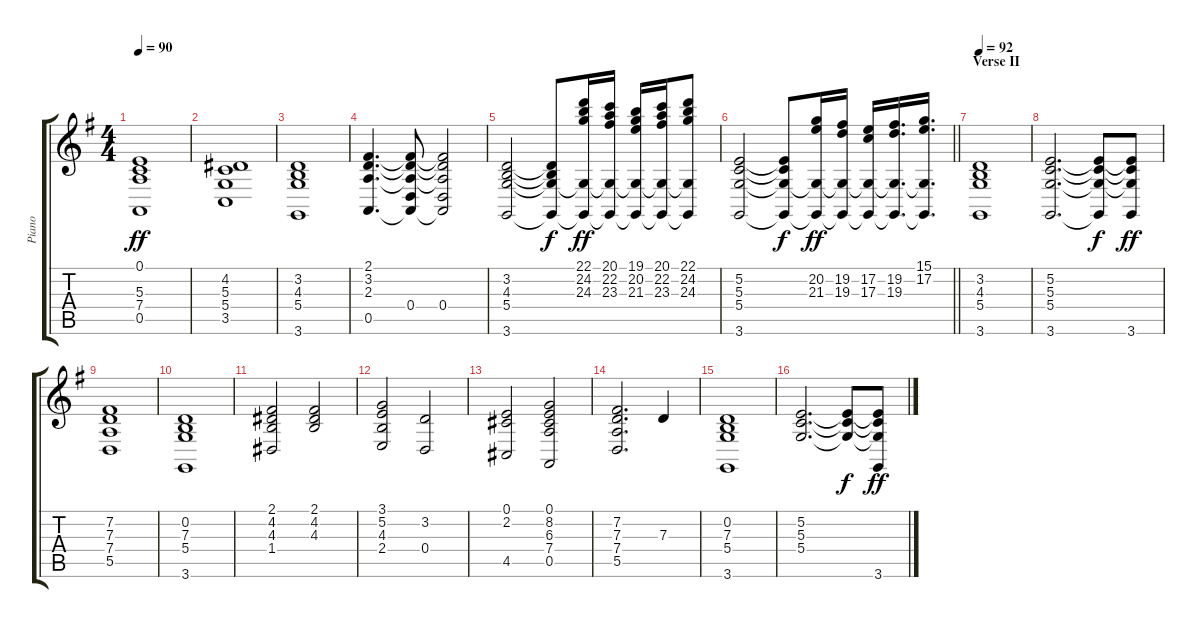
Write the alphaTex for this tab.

\track ("Piano" "Piano") {instrument brightacousticpiano}
\staff {score tabs}
\tuning (E4 B3 G3 D3 A2 E2) {hide}
\ts (4 4)
\tempo 90
\clef g2
\ks g
(0.1 5.3 7.4 0.5).1{dy ff} |
(4.2 5.3 5.4 3.5).1 |
(3.2 4.3 5.4 3.6).1 |
(2.1 3.2 2.3 0.5).4{d} (2.1{t} 3.2{t} 2.3{t} 0.4 0.5{t}).8 (2.1{t} 3.2{t} 2.3{t} 0.4 0.5{t}).2 |
(3.2 4.3 5.4 3.6).2 (3.2{t} 4.3{t} 5.4{t} 3.6{t}).8{dy f} (22.1 24.2 24.3 5.4{t} 3.6{t}).16{dy ff} (20.1 22.2 23.3 5.4{t} 3.6{t}).16 (19.1 20.2 21.3 5.4{t} 3.6{t}).16 (20.1 22.2 23.3 5.4{t} 3.6{t}).16 (22.1 24.2 24.3 5.4{t} 3.6{t}).8 |
\barLineRight lightlight
(5.2 5.3 5.4 3.6).2 (5.2{t} 5.3{t} 5.4{t} 3.6{t}).8{dy f} (20.2 21.3 5.4{t} 3.6{t}).16{dy ff} (19.2 19.3 5.4{t} 3.6{t}).16 (17.2 17.3 5.4{t} 3.6{t}).16 (19.2 19.3 5.4{t} 3.6{t}).16{d} (15.1 17.2 5.4{t} 3.6{t}).16{d} |
\section ("" "Verse II")
\tempo 92
(3.2 4.3 5.4 3.6).1 |
(5.2 5.3 5.4 3.6).2{d} (5.2{t} 5.3{t} 5.4{t} 3.6{t}).8{dy f} (5.2{t} 5.3{t} 5.4{t} 3.6).8{dy ff} |
(7.2 7.3 7.4 5.5).1 |
(0.2 7.3 5.4 3.6).1 |
(2.1 4.2 4.3 1.4).2 (2.1 4.2 4.3).2 |
(3.1 5.2 4.3 2.4).2 (3.2 0.4).2 |
(0.1 2.2 4.5).2 (0.1 8.2 6.3 7.4 0.5).2 |
(7.2 7.3 7.4 5.5).2{d} 7.3.4 |
(0.2 7.3 5.4 3.6).1 |
(5.2 5.3 5.4).2{d} (5.2{t} 5.3{t} 5.4{t}).8{dy f} (5.2{t} 5.3{t} 5.4{t} 3.6).8{dy ff}
